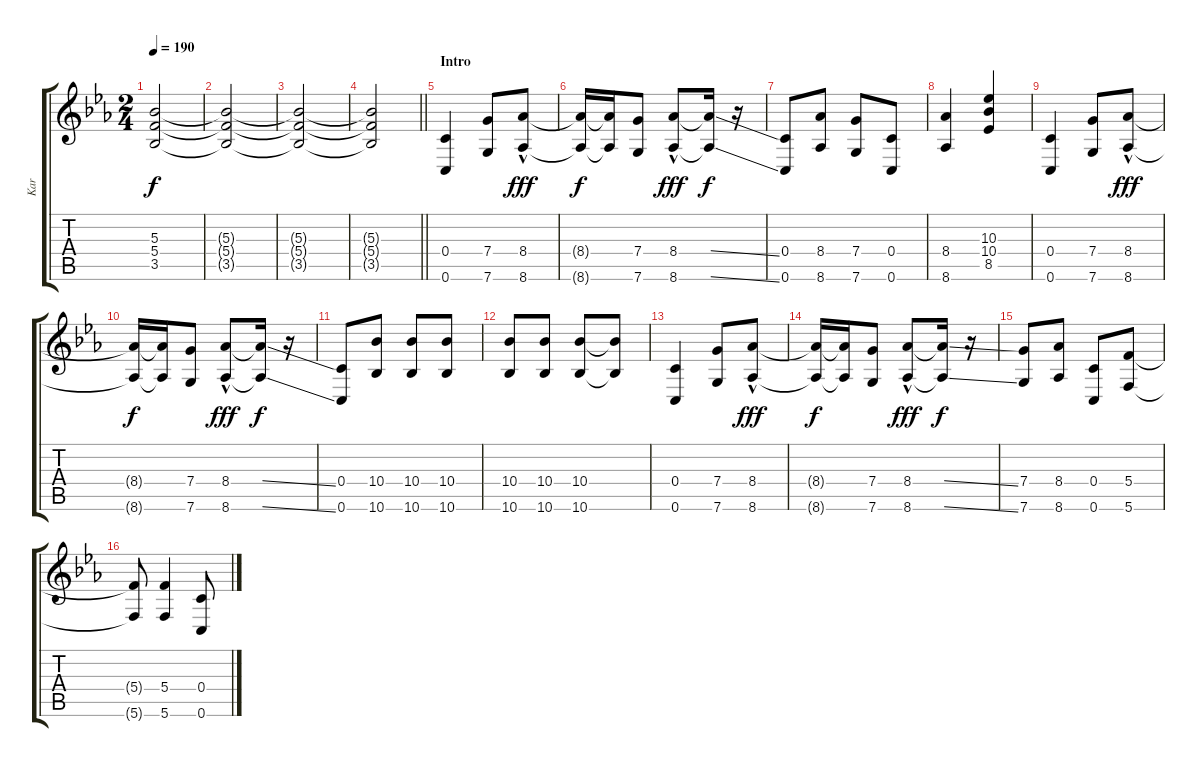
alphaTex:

\track ("Kar" "Kar") {instrument distortionguitar}
\staff {score tabs}
\tuning (D4 A3 F3 C3 G2 C2) {hide}
\ts (2 4)
\tempo 190
\clef g2
\ks eb
(5.3{t} 5.4{t} 3.5{t}).2{dy f} |
(5.3{t} 5.4{t} 3.5{t}).2 |
(5.3{t} 5.4{t} 3.5{t}).2 |
\barLineRight lightlight
(5.3{t} 5.4{t} 3.5{t}).2 |
\section ("" "Intro")
(0.4 0.6).4 (7.4 7.6).8 (8.4 8.6{hac}).8{dy fff} |
(8.4{t} 8.6{t}).16{dy f} (8.4{t} 8.6{t}).16 (7.4 7.6).8 (8.4 8.6{hac}).8{dy fff} (8.4{ss t} 8.6{ss t}).16{dy f} r.16 |
(0.4 0.6).8 (8.4 8.6).8 (7.4 7.6).8 (0.4 0.6).8 |
(8.4 8.6).4 (10.3 10.4 8.5).4 |
(0.4 0.6).4 (7.4 7.6).8 (8.4 8.6{hac}).8{dy fff} |
(8.4{t} 8.6{t}).16{dy f} (8.4{t} 8.6{t}).16 (7.4 7.6).8 (8.4 8.6{hac}).8{dy fff} (8.4{ss t} 8.6{ss t}).16{dy f} r.16 |
(0.4 0.6).8 (10.4 10.6).8 (10.4 10.6).8 (10.4 10.6).8 |
(10.4 10.6).8 (10.4 10.6).8 (10.4 10.6).8 (10.4{t} 10.6{t}).8 |
(0.4 0.6).4 (7.4 7.6).8 (8.4 8.6{hac}).8{dy fff} |
(8.4{t} 8.6{t}).16{dy f} (8.4{t} 8.6{t}).16 (7.4 7.6).8 (8.4 8.6{hac}).8{dy fff} (8.4{ss t} 8.6{ss t}).16{dy f} r.16 |
(7.4 7.6).8 (8.4 8.6).8 (0.4 0.6).8 (5.4 5.6).8 |
(5.4{t} 5.6{t}).8 (5.4 5.6).4 (0.4 0.6).8
